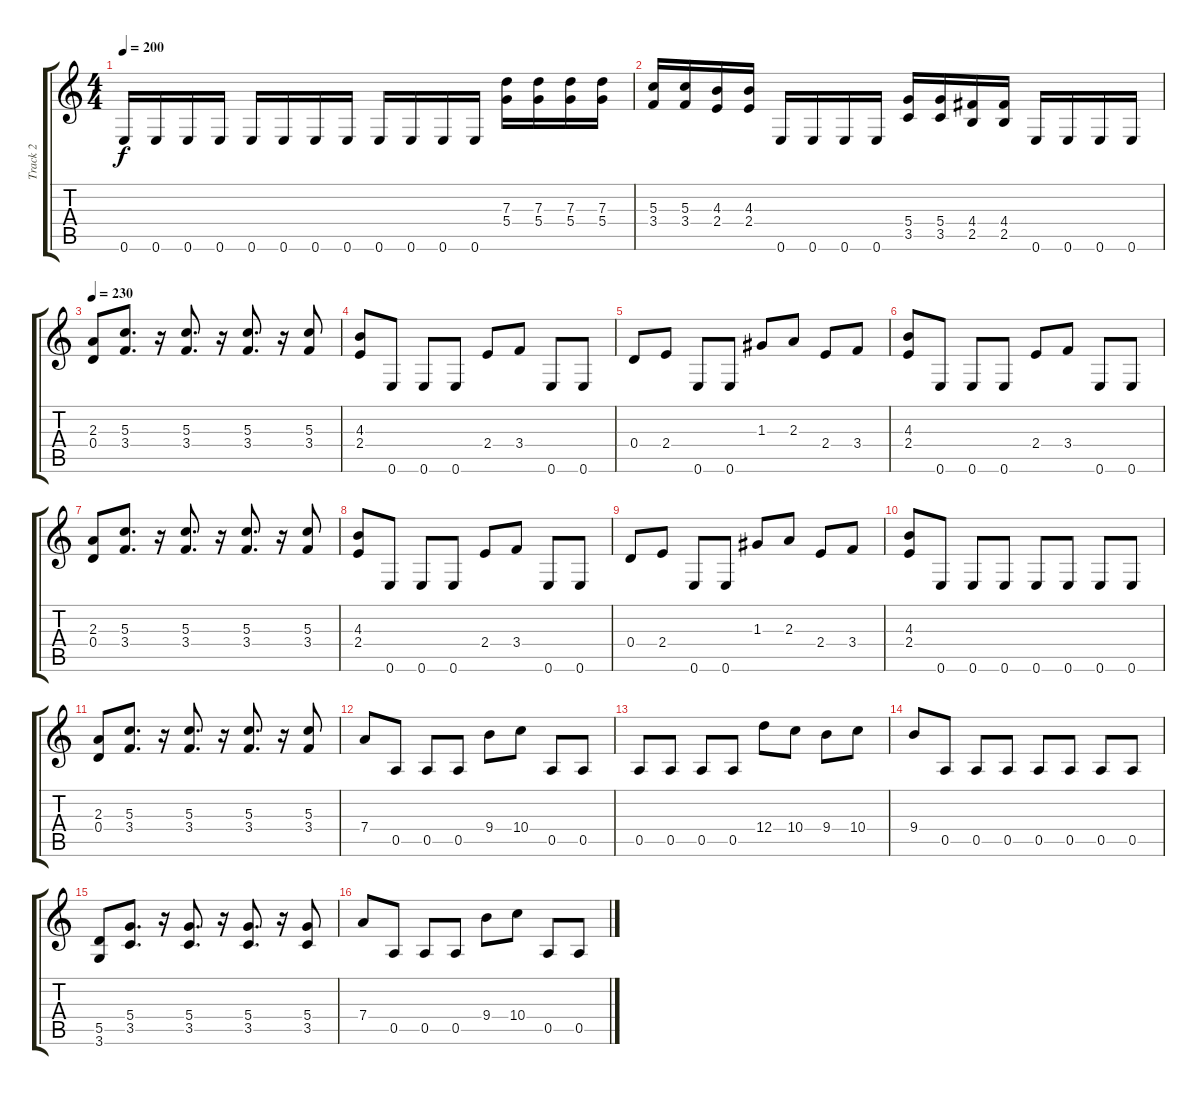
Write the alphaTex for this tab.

\track ("Track 2" "Track 2") {instrument distortionguitar}
\staff {score tabs}
\tuning (E4 B3 G3 D3 A2 E2) {hide}
\ts (4 4)
\tempo 200
\clef g2
\ks c
0.6.16{dy f} 0.6.16 0.6.16 0.6.16 0.6.16 0.6.16 0.6.16 0.6.16 0.6.16 0.6.16 0.6.16 0.6.16 (7.3 5.4).16 (7.3 5.4).16 (7.3 5.4).16 (7.3 5.4).16 |
(5.3 3.4).16 (5.3 3.4).16 (4.3 2.4).16 (4.3 2.4).16 0.6.16 0.6.16 0.6.16 0.6.16 (5.4 3.5).16 (5.4 3.5).16 (4.4 2.5).16 (4.4 2.5).16 0.6.16 0.6.16 0.6.16 0.6.16 |
\tempo 230
(2.3 0.4).8 (5.3 3.4).8{d} r.16 (5.3 3.4).8{d} r.16 (5.3 3.4).8{d} r.16 (5.3 3.4).8 |
(4.3 2.4).8 0.6.8 0.6.8 0.6.8 2.4.8 3.4.8 0.6.8 0.6.8 |
0.4.8 2.4.8 0.6.8 0.6.8 1.3.8 2.3.8 2.4.8 3.4.8 |
(4.3 2.4).8 0.6.8 0.6.8 0.6.8 2.4.8 3.4.8 0.6.8 0.6.8 |
(2.3 0.4).8 (5.3 3.4).8{d} r.16 (5.3 3.4).8{d} r.16 (5.3 3.4).8{d} r.16 (5.3 3.4).8 |
(4.3 2.4).8 0.6.8 0.6.8 0.6.8 2.4.8 3.4.8 0.6.8 0.6.8 |
0.4.8 2.4.8 0.6.8 0.6.8 1.3.8 2.3.8 2.4.8 3.4.8 |
(4.3 2.4).8 0.6.8 0.6.8 0.6.8 0.6.8 0.6.8 0.6.8 0.6.8 |
(2.3 0.4).8 (5.3 3.4).8{d} r.16 (5.3 3.4).8{d} r.16 (5.3 3.4).8{d} r.16 (5.3 3.4).8 |
7.4.8 0.5.8 0.5.8 0.5.8 9.4.8 10.4.8 0.5.8 0.5.8 |
0.5.8 0.5.8 0.5.8 0.5.8 12.4.8 10.4.8 9.4.8 10.4.8 |
9.4.8 0.5.8 0.5.8 0.5.8 0.5.8 0.5.8 0.5.8 0.5.8 |
(5.5 3.6).8 (5.4 3.5).8{d} r.16 (5.4 3.5).8{d} r.16 (5.4 3.5).8{d} r.16 (5.4 3.5).8 |
7.4.8 0.5.8 0.5.8 0.5.8 9.4.8 10.4.8 0.5.8 0.5.8
